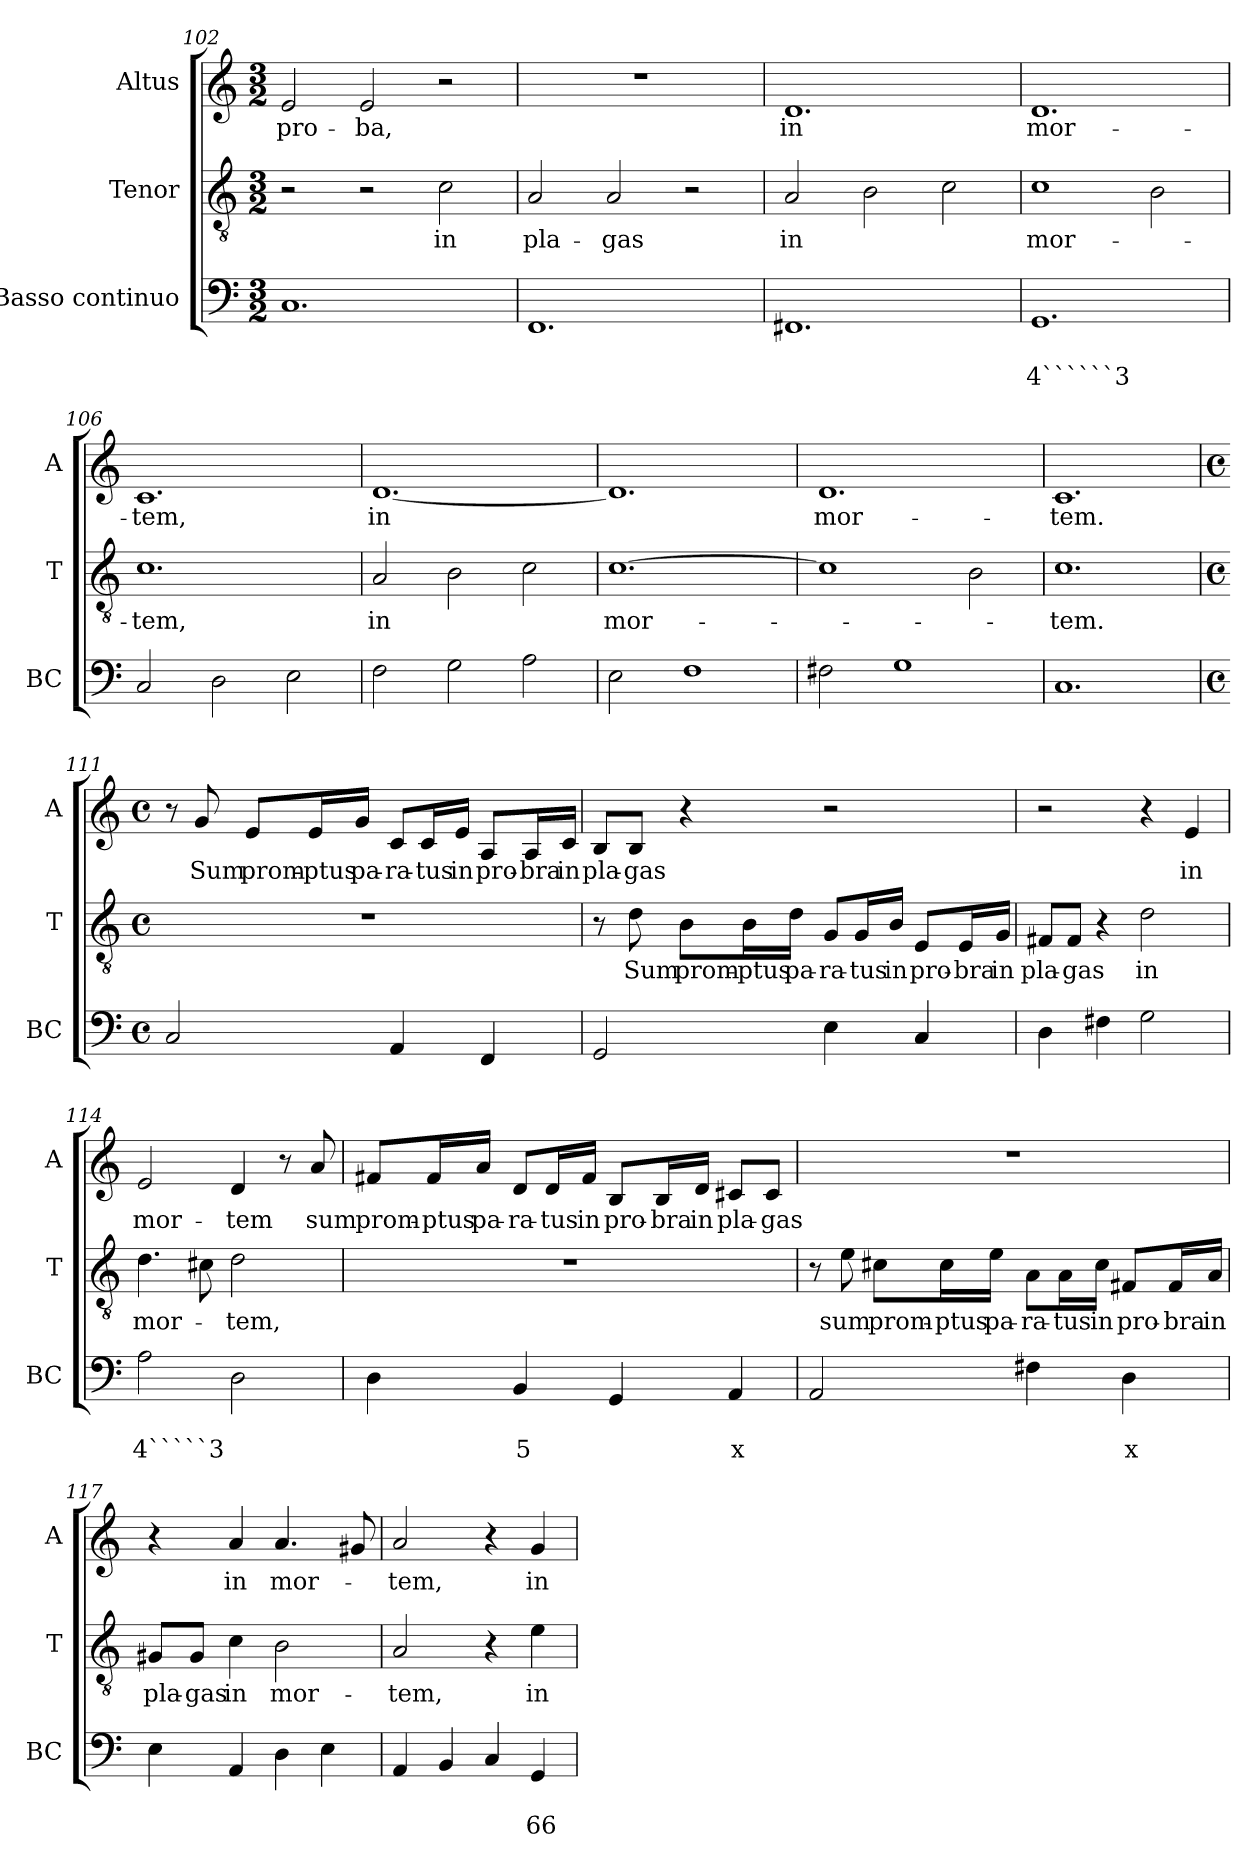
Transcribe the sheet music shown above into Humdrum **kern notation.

**kern	**text	**text	**kern	**text	**kern	**text
*part3	*part3	*part3	*part2	*part2	*part1	*part1
*staff3	*staff3	*staff3	*staff2	*staff2	*staff1	*staff1
*I"Basso continuo	*	*	*I"Tenor	*	*I"Altus	*
*I'BC	*	*	*I'T	*	*I'A	*
!!LO:LB:g=z
*clefF4	*	*	*clefGv2	*	*clefG2	*
*k[]	*	*	*k[]	*	*k[]	*
*C:	*	*	*C:	*	*C:	*
*M3/2	*	*	*M3/2	*	*M3/2	*
=102	=102	=102	=102	=102	=102	=102
!	!	!	!	!	!	!LO:LY:b
1.C	.	.	2r	.	2e/	pro-
!	!	!	!	!	!	!LO:LY:b
.	.	.	2r	.	2e/	-ba,
!	!	!	!	!LO:LY:b	!	!
.	.	.	2c\	in	2r	.
=103	=103	=103	=103	=103	=103	=103
!	!	!	!	!LO:LY:b	!	!
1.FF	.	.	2A/	pla-	1.r	.
!	!	!	!	!LO:LY:b	!	!
.	.	.	2A/	-gas	.	.
.	.	.	2r	.	.	.
=104	=104	=104	=104	=104	=104	=104
!	!	!	!	!LO:LY:b	!	!LO:LY:b
1.FF#X	.	.	2A/	in	1.d	in
.	.	.	2B\	.	.	.
.	.	.	2c\	.	.	.
=105	=105	=105	=105	=105	=105	=105
!	!	!LO:LY:b	!	!LO:LY:b	!	!LO:LY:b
1.GG	.	4``````3	1c	mor-	1.d	mor-
.	.	.	2B\	.	.	.
=106	=106	=106	=106	=106	=106	=106
!	!	!	!	!LO:LY:b	!	!LO:LY:b
2C/	.	.	1.c	-tem,	1.c	-tem,
2D\	.	.	.	.	.	.
2E\	.	.	.	.	.	.
=107	=107	=107	=107	=107	=107	=107
!	!	!	!	!LO:LY:b	!	!LO:LY:b
2F\	.	.	2A/	in	[1.d	in
2G\	.	.	2B\	.	.	.
2A\	.	.	2c\	.	.	.
=108	=108	=108	=108	=108	=108	=108
!	!	!	!	!LO:LY:b	!	!
2E\	.	.	[1.c	mor-	1.d]	.
1F	.	.	.	.	.	.
=109	=109	=109	=109	=109	=109	=109
!	!	!	!	!	!	!LO:LY:b
2F#X\	.	.	1c]	.	1.d	mor-
1G	.	.	.	.	.	.
.	.	.	2B\	.	.	.
=110	=110	=110	=110	=110	=110	=110
!	!	!	!	!LO:LY:b	!	!LO:LY:b
1.C	.	.	1.c	-tem.	1.c	-tem.
!!LO:LB:g=z
=111	=111	=111	=111	=111	=111	=111
*M4/4	*	*	*M4/4	*	*M4/4	*
*met(c)	*	*	*met(c)	*	*met(c)	*
2C/	.	.	1r	.	8r	.
!	!	!	!	!	!	!LO:LY:b
.	.	.	.	.	8g/	Sum
!	!	!	!	!	!	!LO:LY:b
.	.	.	.	.	8e/L	prom-
!	!	!	!	!	!	!LO:LY:b
.	.	.	.	.	16e/L	-ptus
!	!	!	!	!	!	!LO:LY:b
.	.	.	.	.	16g/JJ	pa-
!	!	!	!	!	!	!LO:LY:b
4AA/	.	.	.	.	8c/L	-ra-
!	!	!	!	!	!	!LO:LY:b
.	.	.	.	.	16c/L	-tus
!	!	!	!	!	!	!LO:LY:b
.	.	.	.	.	16e/JJ	in
!	!	!	!	!	!	!LO:LY:b
4FF/	.	.	.	.	8A/L	pro-
!	!	!	!	!	!	!LO:LY:b
.	.	.	.	.	16A/L	-bra
!	!	!	!	!	!	!LO:LY:b
.	.	.	.	.	16c/JJ	in
=112	=112	=112	=112	=112	=112	=112
!	!	!	!	!	!	!LO:LY:b
2GG/	.	.	8r	.	8B/L	pla-
!	!	!	!	!LO:LY:b	!	!LO:LY:b
.	.	.	8d\	Sum	8B/J	-gas
!	!	!	!	!LO:LY:b	!	!
.	.	.	8B\L	prom-	4r	.
!	!	!	!	!LO:LY:b	!	!
.	.	.	16B\L	-ptus	.	.
!	!	!	!	!LO:LY:b	!	!
.	.	.	16d\JJ	pa-	.	.
!	!	!	!	!LO:LY:b	!	!
4E\	.	.	8G/L	-ra-	2r	.
!	!	!	!	!LO:LY:b	!	!
.	.	.	16G/L	-tus	.	.
!	!	!	!	!LO:LY:b	!	!
.	.	.	16B/JJ	in	.	.
!	!	!	!	!LO:LY:b	!	!
4C/	.	.	8E/L	pro-	.	.
!	!	!	!	!LO:LY:b	!	!
.	.	.	16E/L	-bra	.	.
!	!	!	!	!LO:LY:b	!	!
.	.	.	16G/JJ	in	.	.
=113	=113	=113	=113	=113	=113	=113
!	!	!	!	!LO:LY:b	!	!
4D\	.	.	8F#X/L	pla-	2r	.
!	!	!	!	!LO:LY:b	!	!
.	.	.	8F#/J	-gas	.	.
4F#X\	.	.	4r	.	.	.
!	!	!	!	!LO:LY:b	!	!
2G\	.	.	2d\	in	4r	.
!	!	!	!	!	!	!LO:LY:b
.	.	.	.	.	4e/	in
!!LO:LB:g=z
=114	=114	=114	=114	=114	=114	=114
!	!	!LO:LY:b	!	!LO:LY:b	!	!LO:LY:b
2A\	.	4`````3	4.d\	mor-	2e/	mor-
.	.	.	8c#X\	.	.	.
!	!	!	!	!LO:LY:b	!	!LO:LY:b
2D\	.	.	2d\	-tem,	4d/	-tem
.	.	.	.	.	8r	.
!	!	!	!	!	!	!LO:LY:b
.	.	.	.	.	8a/	sum
=115	=115	=115	=115	=115	=115	=115
!	!	!	!	!	!	!LO:LY:b
4D\	.	.	1r	.	8f#X/L	prom-
!	!	!	!	!	!	!LO:LY:b
.	.	.	.	.	16f#/L	-ptus
!	!	!	!	!	!	!LO:LY:b
.	.	.	.	.	16a/JJ	pa-
!	!	!LO:LY:b	!	!	!	!LO:LY:b
4BB/	.	5	.	.	8d/L	-ra-
!	!	!	!	!	!	!LO:LY:b
.	.	.	.	.	16d/L	-tus
!	!	!	!	!	!	!LO:LY:b
.	.	.	.	.	16f#/JJ	in
!	!	!	!	!	!	!LO:LY:b
4GG/	.	.	.	.	8B/L	pro-
!	!	!	!	!	!	!LO:LY:b
.	.	.	.	.	16B/L	-bra
!	!	!	!	!	!	!LO:LY:b
.	.	.	.	.	16d/JJ	in
!	!	!LO:LY:b	!	!	!	!LO:LY:b
4AA/	.	x	.	.	8c#X/L	pla-
!	!	!	!	!	!	!LO:LY:b
.	.	.	.	.	8c#/J	-gas
=116	=116	=116	=116	=116	=116	=116
2AA/	.	.	8r	.	1r	.
!	!	!	!	!LO:LY:b	!	!
.	.	.	8e\	sum	.	.
!	!	!	!	!LO:LY:b	!	!
.	.	.	8c#X\L	prom-	.	.
!	!	!	!	!LO:LY:b	!	!
.	.	.	16c#\L	-ptus	.	.
!	!	!	!	!LO:LY:b	!	!
.	.	.	16e\JJ	pa-	.	.
!	!	!	!	!LO:LY:b	!	!
4F#X\	.	.	8A\L	-ra-	.	.
!	!	!	!	!LO:LY:b	!	!
.	.	.	16A\L	-tus	.	.
!	!	!	!	!LO:LY:b	!	!
.	.	.	16c#\JJ	in	.	.
!	!	!LO:LY:b	!	!LO:LY:b	!	!
4D\	.	x	8F#X/L	pro-	.	.
!	!	!	!	!LO:LY:b	!	!
.	.	.	16F#/L	-bra	.	.
!	!	!	!	!LO:LY:b	!	!
.	.	.	16A/JJ	in	.	.
!!LO:PB:g=z
=117	=117	=117	=117	=117	=117	=117
!	!	!	!	!LO:LY:b	!	!
4E\	.	.	8G#X/L	pla-	4r	.
!	!	!	!	!LO:LY:b	!	!
.	.	.	8G#/J	-gas	.	.
!	!	!	!	!LO:LY:b	!	!LO:LY:b
4AA/	.	.	4c\	in	4a/	in
!	!	!	!	!LO:LY:b	!	!LO:LY:b
4D\	.	.	2B\	mor-	4.a/	mor-
4E\	.	.	.	.	.	.
.	.	.	.	.	8g#X/	.
=118	=118	=118	=118	=118	=118	=118
!	!	!	!	!LO:LY:b	!	!LO:LY:b
4AA/	.	.	2A/	-tem,	2a/	-tem,
4BB/	.	.	.	.	.	.
4C/	.	.	4r	.	4r	.
!	!	!LO:LY:b	!	!LO:LY:b	!	!LO:LY:b
4GG/	.	66	4e\	in	4g/	in
=	=	=	=	=	=	=
*-	*-	*-	*-	*-	*-	*-
